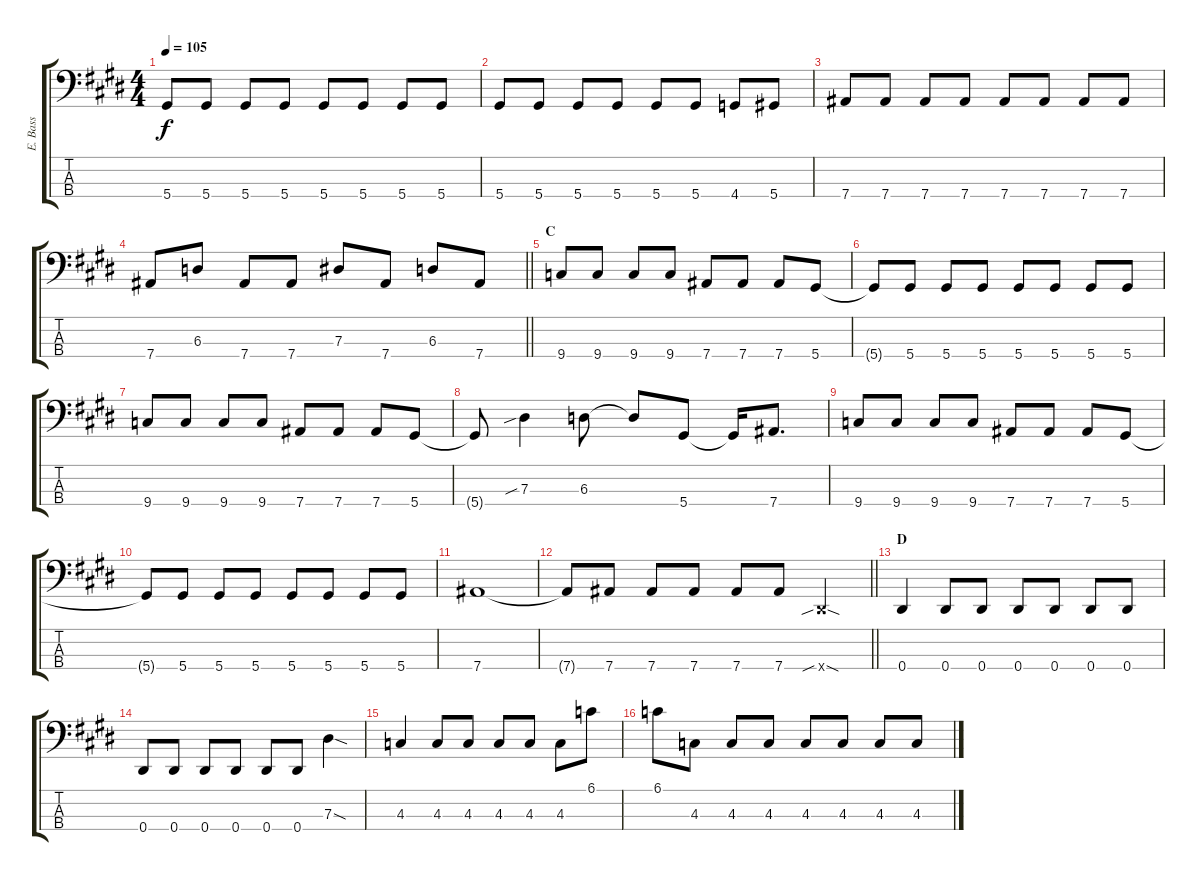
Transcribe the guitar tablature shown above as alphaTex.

\track ("E. Bass" "E. Bass") {instrument electricbasspick}
\staff {score tabs}
\tuning (Gb2 Db2 Ab1 Eb1) {hide}
\ts (4 4)
\tempo 105
\clef f4
\ks e
5.4.8{dy f} 5.4.8 5.4.8 5.4.8 5.4.8 5.4.8 5.4.8 5.4.8 |
5.4.8 5.4.8 5.4.8 5.4.8 5.4.8 5.4.8 4.4.8 5.4.8 |
7.4.8 7.4.8 7.4.8 7.4.8 7.4.8 7.4.8 7.4.8 7.4.8 |
\barLineRight lightlight
7.4.8 6.3.8 7.4.8 7.4.8 7.3.8 7.4.8 6.3.8 7.4.8 |
\section ("" "C")
9.4.8 9.4.8 9.4.8 9.4.8 7.4.8 7.4.8 7.4.8 5.4.8 |
5.4{t}.8 5.4.8 5.4.8 5.4.8 5.4.8 5.4.8 5.4.8 5.4.8 |
9.4.8 9.4.8 9.4.8 9.4.8 7.4.8 7.4.8 7.4.8 5.4.8 |
5.4{t}.8 7.3{sib}.4 6.3.8 6.3{t}.8 5.4.8 5.4{t}.16 7.4.8{d} |
9.4.8 9.4.8 9.4.8 9.4.8 7.4.8 7.4.8 7.4.8 5.4.8 |
5.4{t}.8 5.4.8 5.4.8 5.4.8 5.4.8 5.4.8 5.4.8 5.4.8 |
7.4.1 |
\barLineRight lightlight
7.4{t}.8 7.4.8 7.4.8 7.4.8 7.4.8 7.4.8 0.4{sib sod x}.4 |
\section ("" "D")
0.4.4 0.4.8 0.4.8 0.4.8 0.4.8 0.4.8 0.4.8 |
0.4.8 0.4.8 0.4.8 0.4.8 0.4.8 0.4.8 7.3{sod}.4 |
4.3.4 4.3.8 4.3.8 4.3.8 4.3.8 4.3.8 6.1.8 |
6.1.8 4.3.8 4.3.8 4.3.8 4.3.8 4.3.8 4.3.8 4.3.8
